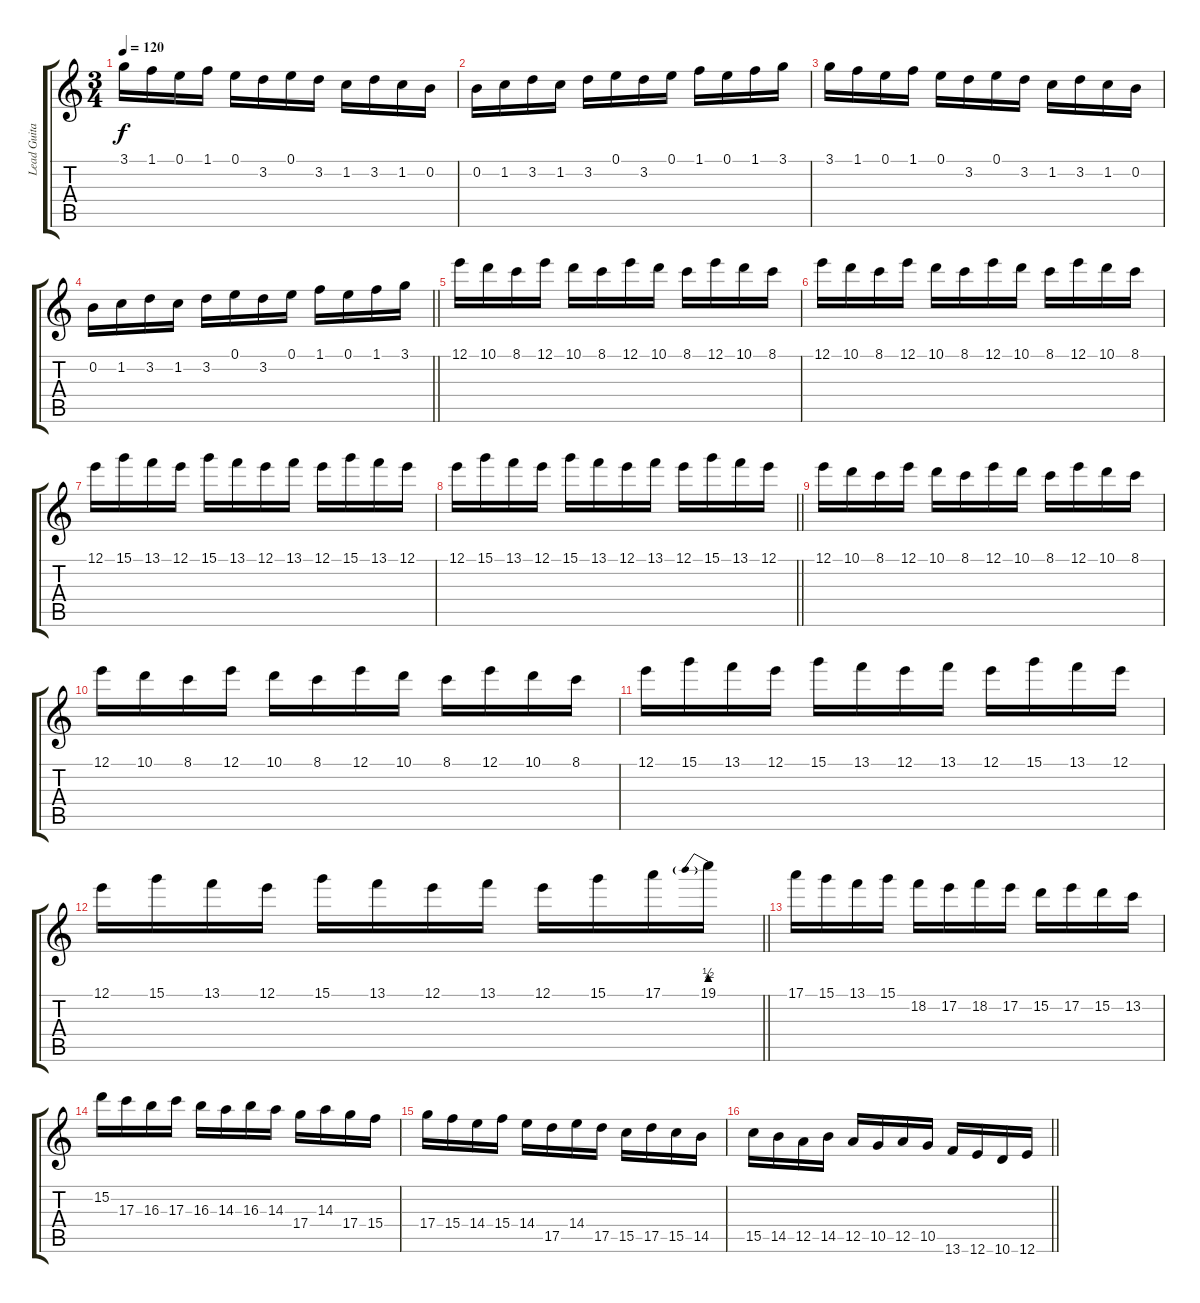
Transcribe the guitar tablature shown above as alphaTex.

\track ("Lead Guitar (Solo)" "Lead Guita") {instrument distortionguitar}
\staff {score tabs}
\tuning (E4 B3 G3 D3 A2 E2) {hide}
\ts (3 4)
\tempo 120
\clef g2
\ks c
3.1.16{dy f} 1.1.16 0.1.16 1.1.16 0.1.16 3.2.16 0.1.16 3.2.16 1.2.16 3.2.16 1.2.16 0.2.16 |
0.2.16 1.2.16 3.2.16 1.2.16 3.2.16 0.1.16 3.2.16 0.1.16 1.1.16 0.1.16 1.1.16 3.1.16 |
3.1.16 1.1.16 0.1.16 1.1.16 0.1.16 3.2.16 0.1.16 3.2.16 1.2.16 3.2.16 1.2.16 0.2.16 |
\barLineRight lightlight
0.2.16 1.2.16 3.2.16 1.2.16 3.2.16 0.1.16 3.2.16 0.1.16 1.1.16 0.1.16 1.1.16 3.1.16 |
12.1.16 10.1.16 8.1.16 12.1.16 10.1.16 8.1.16 12.1.16 10.1.16 8.1.16 12.1.16 10.1.16 8.1.16 |
12.1.16 10.1.16 8.1.16 12.1.16 10.1.16 8.1.16 12.1.16 10.1.16 8.1.16 12.1.16 10.1.16 8.1.16 |
12.1.16 15.1.16 13.1.16 12.1.16 15.1.16 13.1.16 12.1.16 13.1.16 12.1.16 15.1.16 13.1.16 12.1.16 |
\barLineRight lightlight
12.1.16 15.1.16 13.1.16 12.1.16 15.1.16 13.1.16 12.1.16 13.1.16 12.1.16 15.1.16 13.1.16 12.1.16 |
12.1.16 10.1.16 8.1.16 12.1.16 10.1.16 8.1.16 12.1.16 10.1.16 8.1.16 12.1.16 10.1.16 8.1.16 |
12.1.16 10.1.16 8.1.16 12.1.16 10.1.16 8.1.16 12.1.16 10.1.16 8.1.16 12.1.16 10.1.16 8.1.16 |
12.1.16 15.1.16 13.1.16 12.1.16 15.1.16 13.1.16 12.1.16 13.1.16 12.1.16 15.1.16 13.1.16 12.1.16 |
\barLineRight lightlight
12.1.16 15.1.16 13.1.16 12.1.16 15.1.16 13.1.16 12.1.16 13.1.16 12.1.16 15.1.16 17.1.16 19.1{be (prebend 0 2 60 2)}.16 |
17.1.16 15.1.16 13.1.16 15.1.16 18.2.16 17.2.16 18.2.16 17.2.16 15.2.16 17.2.16 15.2.16 13.2.16 |
15.2.16 17.3.16 16.3.16 17.3.16 16.3.16 14.3.16 16.3.16 14.3.16 17.4.16 14.3.16 17.4.16 15.4.16 |
17.4.16 15.4.16 14.4.16 15.4.16 14.4.16 17.5.16 14.4.16 17.5.16 15.5.16 17.5.16 15.5.16 14.5.16 |
\barLineRight lightlight
15.5.16 14.5.16 12.5.16 14.5.16 12.5.16 10.5.16 12.5.16 10.5.16 13.6.16 12.6.16 10.6.16 12.6.16
